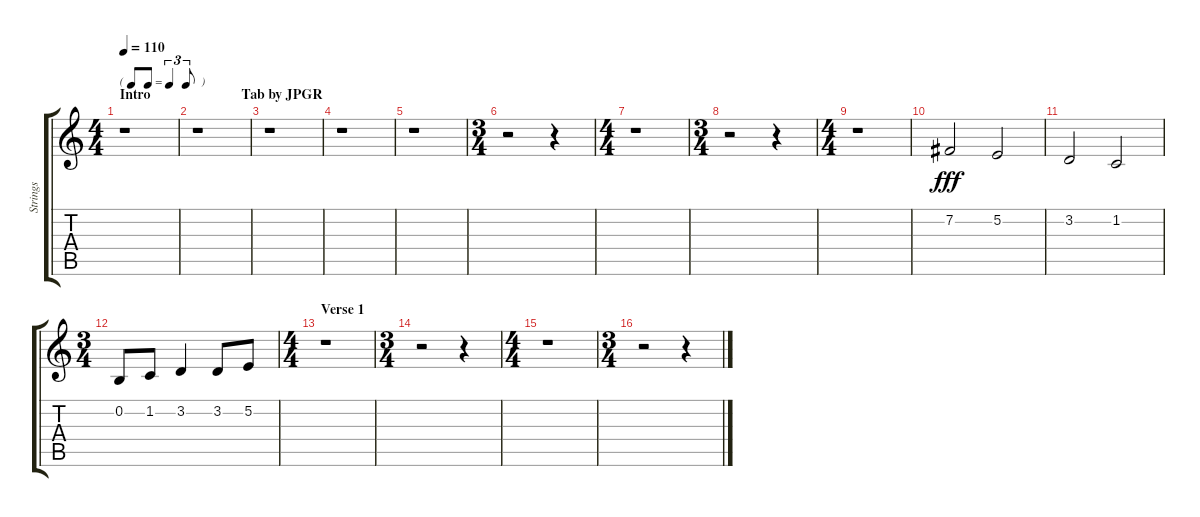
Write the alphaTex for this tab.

\track ("Strings" "Strings") {instrument violin}
\staff {score tabs}
\tuning (E4 B3 G3 D3 A2 E2) {hide}
\ts (4 4)
\tf triplet8th
\section ("" "Intro                          Tab by JPGR")
\tempo 110
\clef g2
\ks c
r.1{dy fff instrument violin} |
r.1 |
r.1 |
r.1 |
r.1 |
\ts (3 4)
r.2 r.4 |
\ts (4 4)
r.1 |
\ts (3 4)
r.2 r.4 |
\ts (4 4)
r.1 |
7.2.2{volume 16 instrument cello} 5.2.2 |
3.2.2 1.2.2 |
\ts (3 4)
0.2.8 1.2.8 3.2.4 3.2.8 5.2.8 |
\ts (4 4)
\section ("" "Verse 1")
r.1 |
\ts (3 4)
r.2 r.4 |
\ts (4 4)
r.1 |
\ts (3 4)
r.2 r.4
